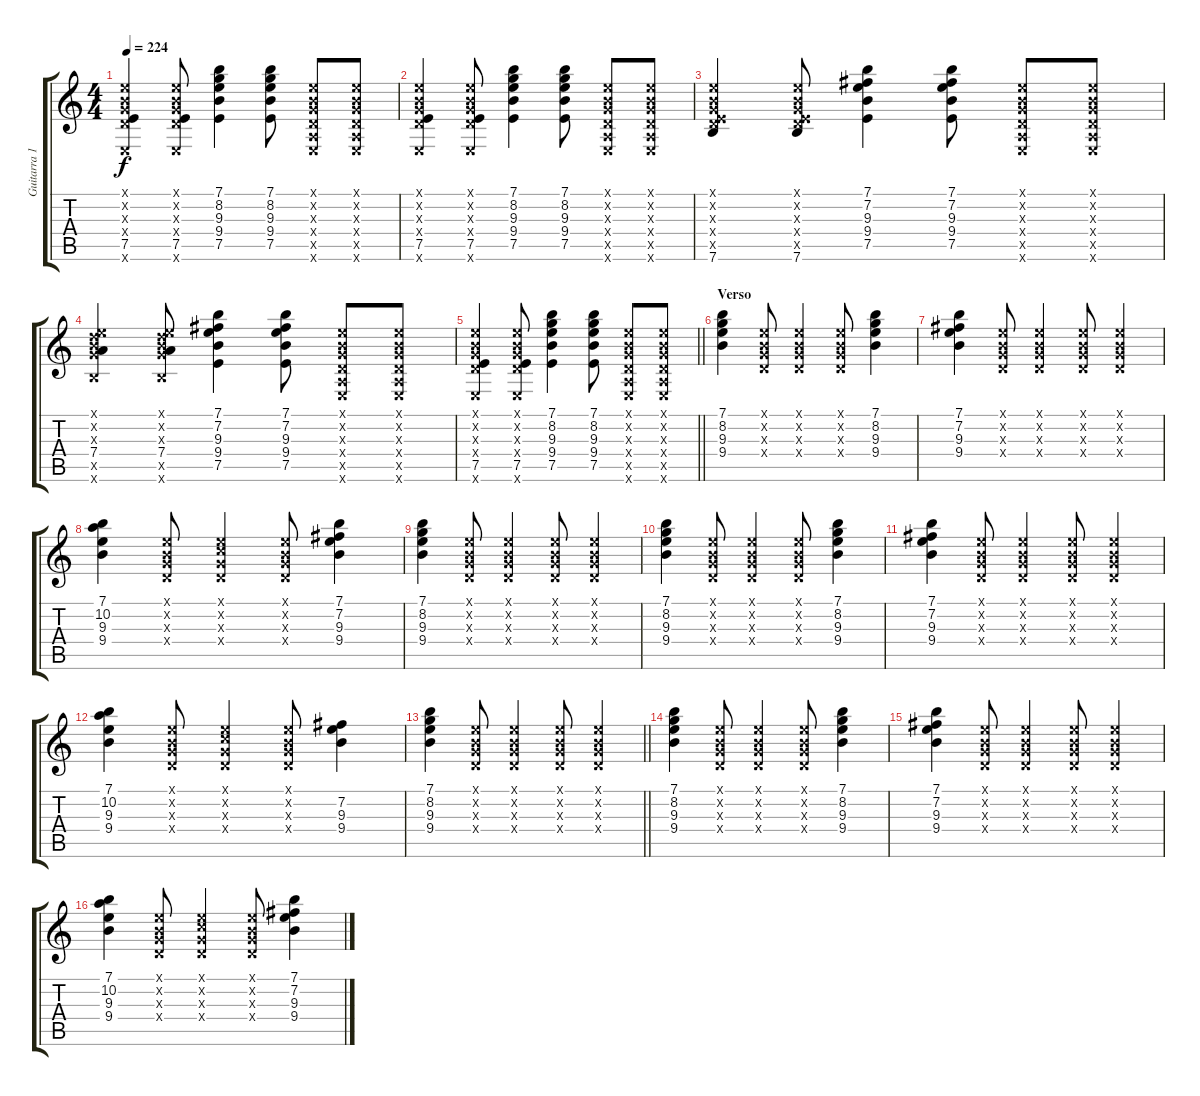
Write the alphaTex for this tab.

\track ("Guitarra 1 - Mathias" "Guitarra 1") {instrument distortionguitar}
\staff {score tabs}
\tuning (E4 B3 G3 D3 A2 E2) {hide}
\ts (4 4)
\tempo 224
\clef g2
\ks c
(0.1{x} 0.2{x} 0.3{x} 0.4{x} 7.5 0.6{x}).4{dy f} (0.1{x} 0.2{x} 0.3{x} 0.4{x} 7.5 0.6{x}).8 (7.1 8.2 9.3 9.4 7.5).4 (7.1 8.2 9.3 9.4 7.5).8 (0.1{x} 0.2{x} 0.3{x} 0.4{x} 0.5{x} 0.6{x}).8 (0.1{x} 0.2{x} 0.3{x} 0.4{x} 0.5{x} 0.6{x}).8 |
(0.1{x} 0.2{x} 0.3{x} 0.4{x} 7.5 0.6{x}).4 (0.1{x} 0.2{x} 0.3{x} 0.4{x} 7.5 0.6{x}).8 (7.1 8.2 9.3 9.4 7.5).4 (7.1 8.2 9.3 9.4 7.5).8 (0.1{x} 0.2{x} 0.3{x} 0.4{x} 0.5{x} 0.6{x}).8 (0.1{x} 0.2{x} 0.3{x} 0.4{x} 0.5{x} 0.6{x}).8 |
(0.1{x} 0.2{x} 0.3{x} 0.4{x} 7.5{x} 7.6).4 (0.1{x} 0.2{x} 0.3{x} 0.4{x} 7.5{x} 7.6).8 (7.1 7.2 9.3 9.4 7.5).4 (7.1 7.2 9.3 9.4 7.5).8 (0.1{x} 0.2{x} 0.3{x} 0.4{x} 0.5{x} 0.6{x}).8 (0.1{x} 0.2{x} 0.3{x} 0.4{x} 0.5{x} 0.6{x}).8 |
(0.1{x} 0.2{x} 7.3{x} 7.4 10.5{x} 7.6{x}).4 (0.1{x} 0.2{x} 7.3{x} 7.4 10.5{x} 7.6{x}).8 (7.1 7.2 9.3 9.4 7.5).4 (7.1 7.2 9.3 9.4 7.5).8 (0.1{x} 0.2{x} 0.3{x} 0.4{x} 0.5{x} 0.6{x}).8 (0.1{x} 0.2{x} 0.3{x} 0.4{x} 0.5{x} 0.6{x}).8 |
\barLineRight lightlight
(0.1{x} 0.2{x} 0.3{x} 0.4{x} 7.5 0.6{x}).4 (0.1{x} 0.2{x} 0.3{x} 0.4{x} 7.5 0.6{x}).8 (7.1 8.2 9.3 9.4 7.5).4 (7.1 8.2 9.3 9.4 7.5).8 (0.1{x} 0.2{x} 0.3{x} 0.4{x} 0.5{x} 0.6{x}).8 (0.1{x} 0.2{x} 0.3{x} 0.4{x} 0.5{x} 0.6{x}).8 |
\section ("" "Verso ")
(7.1 8.2 9.3 9.4).4 (0.1{x} 0.2{x} 0.3{x} 0.4{x}).8 (0.1{x} 0.2{x} 0.3{x} 0.4{x}).4 (0.1{x} 0.2{x} 0.3{x} 0.4{x}).8 (7.1 8.2 9.3 9.4).4 |
(7.1 7.2 9.3 9.4).4 (0.1{x} 0.2{x} 0.3{x} 0.4{x}).8 (0.1{x} 0.2{x} 0.3{x} 0.4{x}).4 (0.1{x} 0.2{x} 0.3{x} 0.4{x}).8 (0.1{x} 0.2{x} 0.3{x} 0.4{x}).4 |
(7.1 10.2 9.3 9.4).4 (0.1{x} 0.2{x} 0.3{x} 0.4{x}).8 (0.1{x} 1.2{x} 0.3{x} 0.4{x}).4 (0.1{x} 0.2{x} 0.3{x} 0.4{x}).8 (7.1 7.2 9.3 9.4).4 |
(7.1 8.2 9.3 9.4).4 (0.1{x} 0.2{x} 0.3{x} 0.4{x}).8 (0.1{x} 0.2{x} 0.3{x} 0.4{x}).4 (0.1{x} 0.2{x} 0.3{x} 0.4{x}).8 (0.1{x} 0.2{x} 0.3{x} 0.4{x}).4 |
(7.1 8.2 9.3 9.4).4 (0.1{x} 0.2{x} 0.3{x} 0.4{x}).8 (0.1{x} 0.2{x} 0.3{x} 0.4{x}).4 (0.1{x} 0.2{x} 0.3{x} 0.4{x}).8 (7.1 8.2 9.3 9.4).4 |
(7.1 7.2 9.3 9.4).4 (0.1{x} 0.2{x} 0.3{x} 0.4{x}).8 (0.1{x} 0.2{x} 0.3{x} 0.4{x}).4 (0.1{x} 0.2{x} 0.3{x} 0.4{x}).8 (0.1{x} 0.2{x} 0.3{x} 0.4{x}).4 |
(7.1 10.2 9.3 9.4).4 (0.1{x} 0.2{x} 0.3{x} 0.4{x}).8 (0.1{x} 1.2{x} 0.3{x} 0.4{x}).4 (0.1{x} 0.2{x} 0.3{x} 0.4{x}).8 (7.2 9.3 9.4).4 |
\barLineRight lightlight
(7.1 8.2 9.3 9.4).4 (0.1{x} 0.2{x} 0.3{x} 0.4{x}).8 (0.1{x} 0.2{x} 0.3{x} 0.4{x}).4 (0.1{x} 0.2{x} 0.3{x} 0.4{x}).8 (0.1{x} 0.2{x} 0.3{x} 0.4{x}).4 |
(7.1 8.2 9.3 9.4).4 (0.1{x} 0.2{x} 0.3{x} 0.4{x}).8 (0.1{x} 0.2{x} 0.3{x} 0.4{x}).4 (0.1{x} 0.2{x} 0.3{x} 0.4{x}).8 (7.1 8.2 9.3 9.4).4 |
(7.1 7.2 9.3 9.4).4 (0.1{x} 0.2{x} 0.3{x} 0.4{x}).8 (0.1{x} 0.2{x} 0.3{x} 0.4{x}).4 (0.1{x} 0.2{x} 0.3{x} 0.4{x}).8 (0.1{x} 0.2{x} 0.3{x} 0.4{x}).4 |
(7.1 10.2 9.3 9.4).4 (0.1{x} 0.2{x} 0.3{x} 0.4{x}).8 (0.1{x} 1.2{x} 0.3{x} 0.4{x}).4 (0.1{x} 0.2{x} 0.3{x} 0.4{x}).8 (7.1 7.2 9.3 9.4).4
